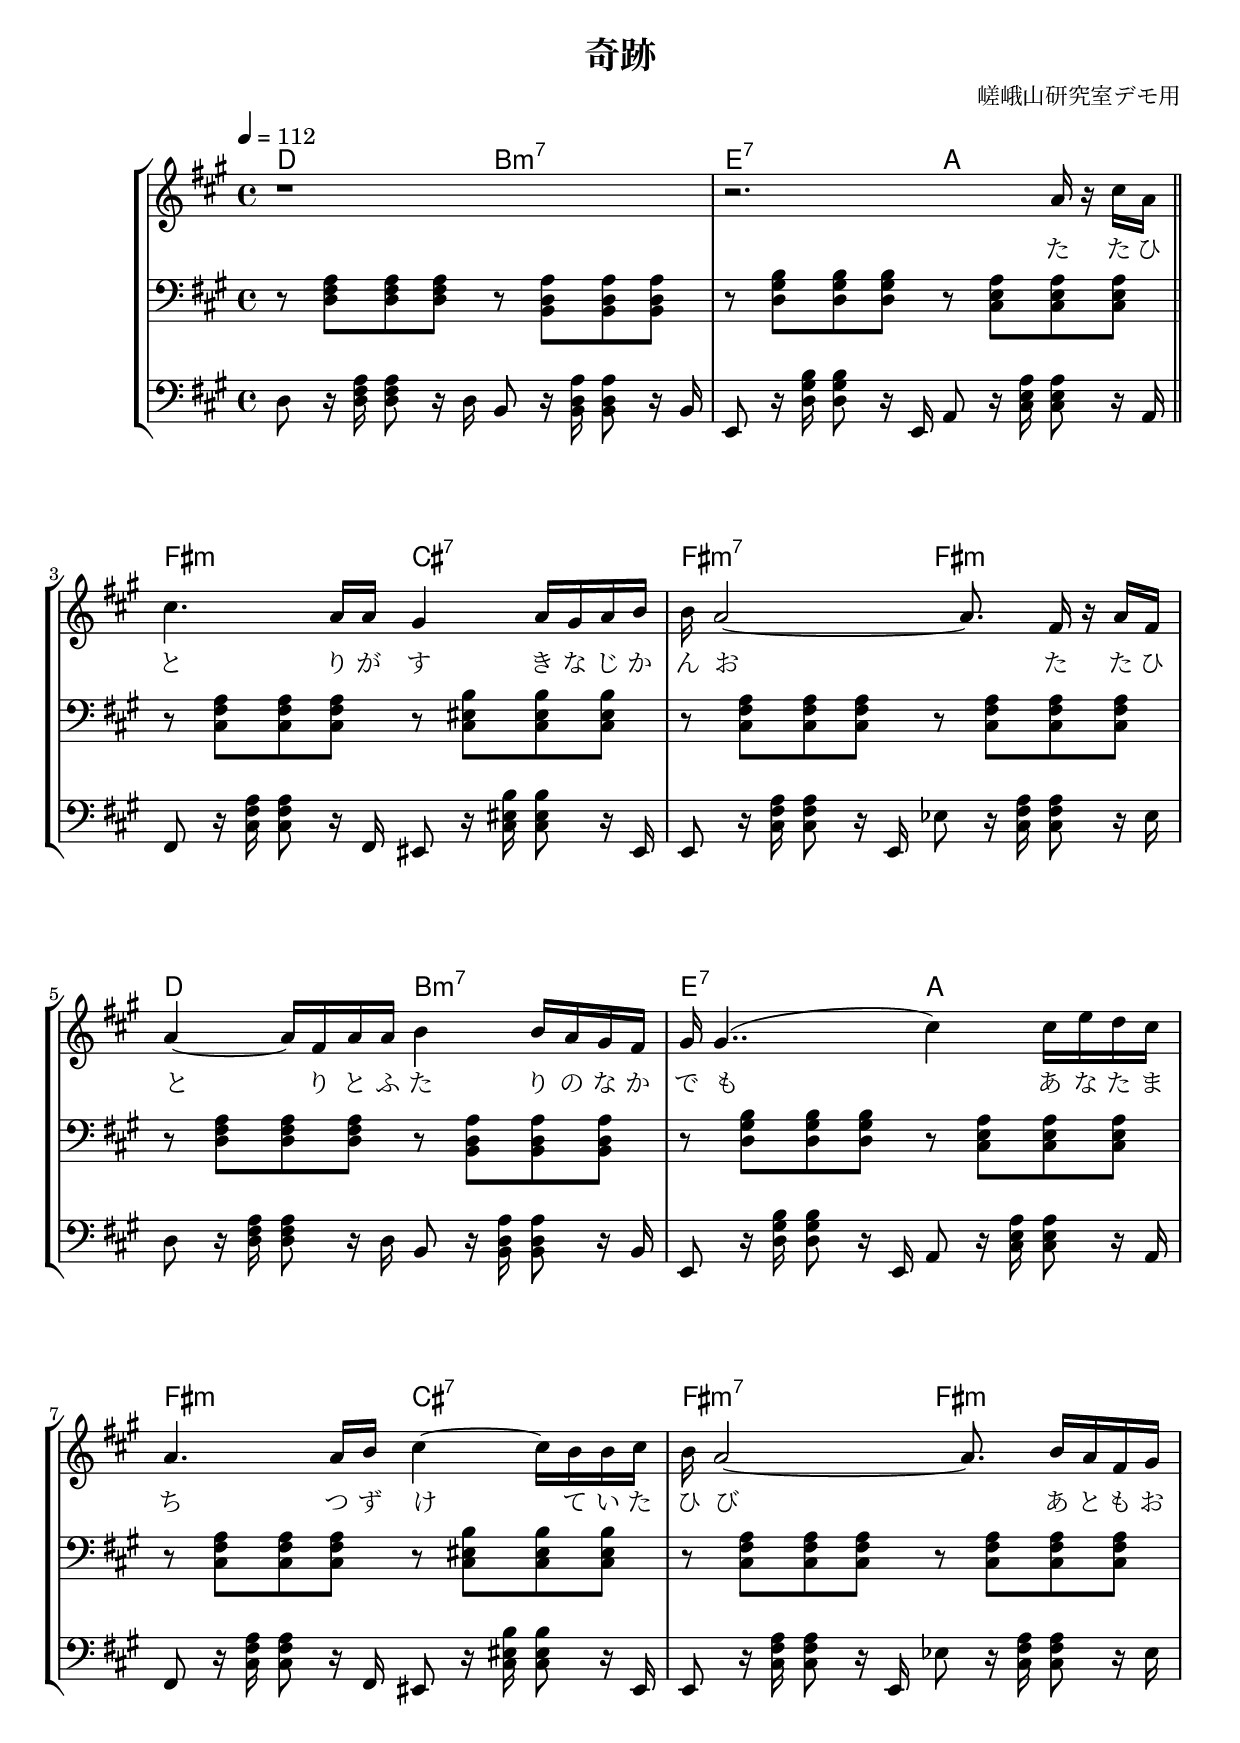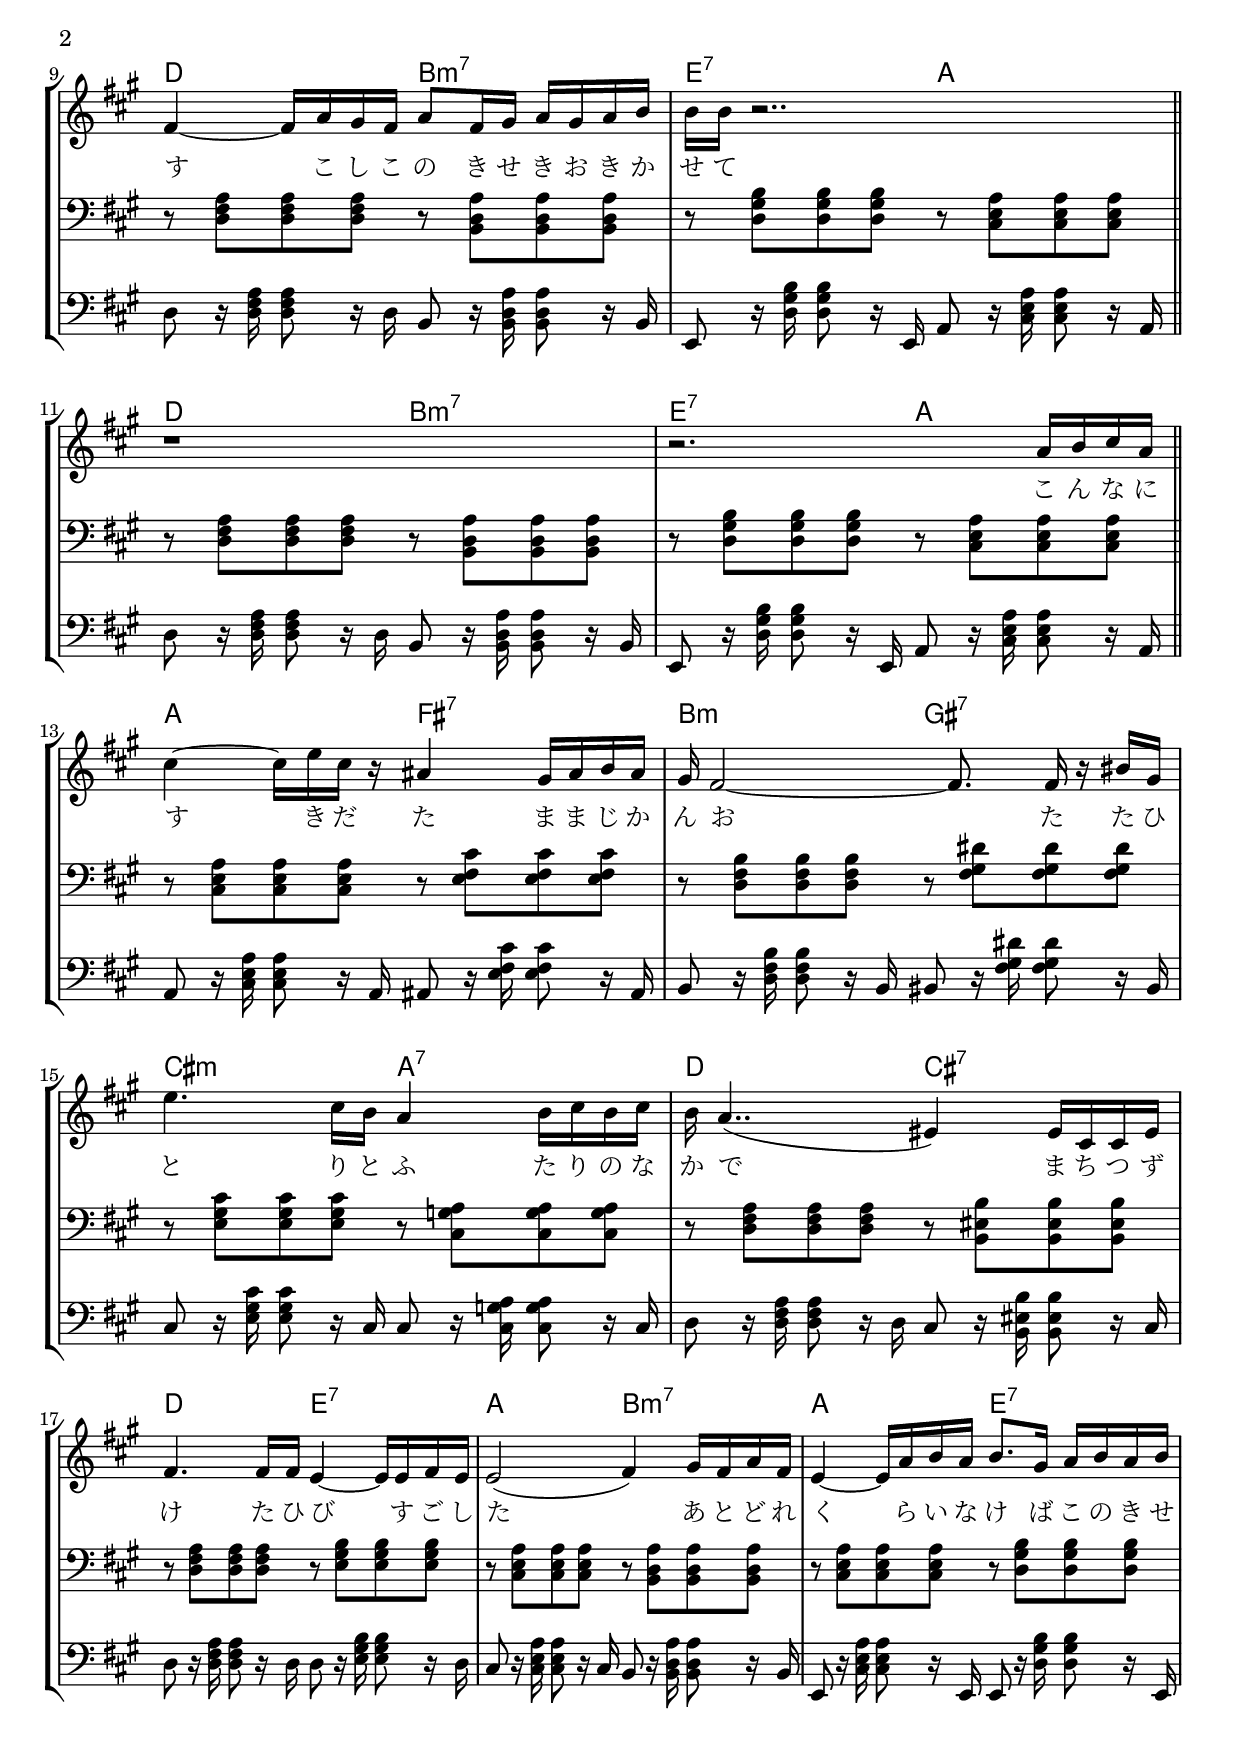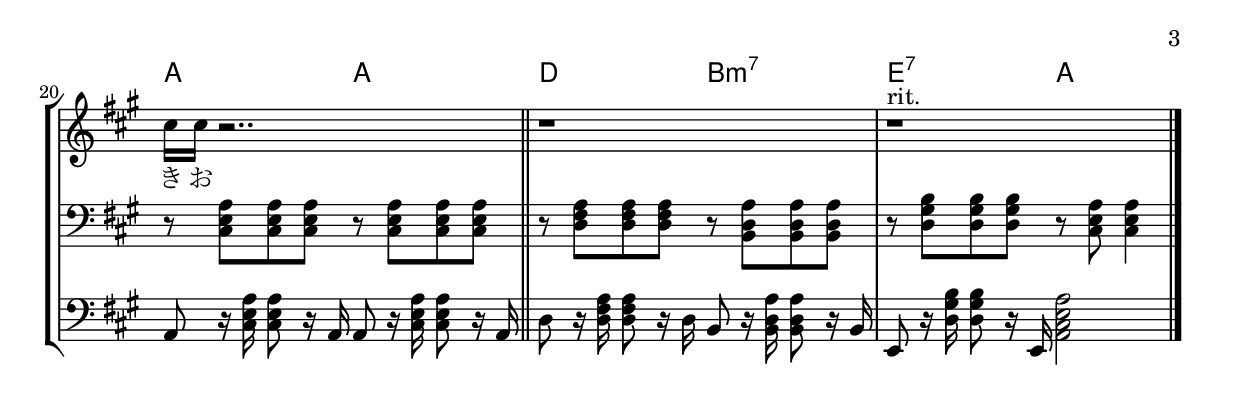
\version "2.12.1"

\header {
	title = \markup {奇跡}
	composer = \markup \center-column {嵯峨山研究室デモ用}
}

harmony = \chordmode {
	d2 b:min7 e:7 a 

	fis:m cis:7 fis:min7 fis:m d b:min7 e:7 a fis:m cis:7 fis:min7 fis:m d b:min7 e:7 a 

	d b:min7 e:7 a 

	a fis:7 b:m gis:7 cis:m a:7 d cis:7 d e:7 a b:min7 a e:7 a a 

	d b:min7 e:7 a 
}

melody = {
	\key a \major
	\tempo 4 = 112
	r1 | r2. 
	\set Staff.midiInstrument = #"mmi0.38"
	a'16  r16  cis''16  a'16 
	cis''4.  a'16  a'16  gis'4  a'16  gis'16  a'16  b'16 
	b'16  a'2~a'8.  fis'16  r16  a'16  fis'16 
	a'4~a'16  fis'16  a'16  a'16  b'4  b'16  a'16  gis'16  fis'16 
	gis'16  gis'4..  (cis''4)  cis''16  e''16  d''16  cis''16 
	a'4.  a'16  b'16  cis''4~cis''16  b'16  b'16  cis''16 
	b'16  a'2~a'8.  b'16  a'16  fis'16  gis'16 
	fis'4~fis'16  a'16  gis'16  fis'16  a'8  fis'16  gis'16  a'16  gis'16  a'16  b'16 
	b'16  b'16  	r2.. 	r1 | r2. 
	\set Staff.midiInstrument = #"fss0.37"
	a'16  b'16  cis''16  a'16 
	cis''4~cis''16  e''16  cis''16  r16  ais'4  gis'16  ais'16  b'16  ais'16 
	gis'16  fis'2~fis'8.  fis'16  r16  bis'16  gis'16 
	e''4.  cis''16  b'16  a'4  b'16  cis''16  b'16  cis''16 
	b'16  a'4..  (eis'4)  eis'16  cis'16  cis'16  eis'16 
	fis'4.  fis'16  fis'16  e'4~e'16  e'16  fis'16  e'16 
	e'2  (fis'4)  gis'16  fis'16  a'16  fis'16 
	e'4~e'16  a'16  b'16  a'16  b'8.  gis'16  a'16  b'16  a'16  b'16 
	cis''16  cis''16  	r2.. 	r1 | r1^"rit." \bar "|."
}

words = \lyricmode {
	
	た  た  ひ  と  り  が  す  き  な  じ  か  ん  お  た  た  ひ  と  り  と  ふ  た  り  の  な  か  で  も  あ  な  た  ま  ち  つ  ず  け  て  い  た  ひ  び  あ  と  も  お  す  こ  し  こ  の  き  せ  き  お  き  か  せ  て  
	
	こ  ん  な  に  す  き  だ  た  ま  ま  じ  か  ん  お  た  た  ひ  と  り  と  ふ  た  り  の  な  か  で  ま  ち  つ  ず  け  た  ひ  び  す  ご  し  た  あ  と  ど  れ  く  ら  い  な  け  ば  こ  の  き  せ  き  お  
	
}

tempochange = {
	\tempo 4 = 112
	r1 | r1 \bar "||"
	\tempo 4 = 112
	r1 | r1 | r1 | r1 | r1 | r1 | r1 | r1 \bar "||"
	\tempo 4 = 112
	r1 | r1 \bar "||"
	\tempo 4 = 112
	r1 | r1 | r1 | r1 | r1 | r1 | r1 | r1 \bar "||"
	\tempo 4 = 112
	r1 | \tempo 4 = 84 r2 \tempo 4 = 74 r2 \bar "|."
}

mainacc = {
	\clef bass
	\set Staff.midiInstrument = #"Electric Guitar (clean)"
	\key a \major
	\tempo 4 = 112
	r8 <d fis a>8 <d fis a>8 <d fis a>8
	r8 <b, d a>8 <b, d a>8 <b, d a>8
	r8 <d gis b>8 <d gis b>8 <d gis b>8
	r8 <cis e a>8 <cis e a>8 <cis e a>8
	\bar "||"

	\set Staff.midiInstrument = #"Electric Guitar (clean)"
	r8 <cis fis a>8 <cis fis a>8 <cis fis a>8
	r8 <cis eis b>8 <cis eis b>8 <cis eis b>8
	r8 <cis fis a>8 <cis fis a>8 <cis fis a>8
	r8 <cis fis a>8 <cis fis a>8 <cis fis a>8
	r8 <d fis a>8 <d fis a>8 <d fis a>8
	r8 <b, d a>8 <b, d a>8 <b, d a>8
	r8 <d gis b>8 <d gis b>8 <d gis b>8
	r8 <cis e a>8 <cis e a>8 <cis e a>8
	r8 <cis fis a>8 <cis fis a>8 <cis fis a>8
	r8 <cis eis b>8 <cis eis b>8 <cis eis b>8
	r8 <cis fis a>8 <cis fis a>8 <cis fis a>8
	r8 <cis fis a>8 <cis fis a>8 <cis fis a>8
	r8 <d fis a>8 <d fis a>8 <d fis a>8
	r8 <b, d a>8 <b, d a>8 <b, d a>8
	r8 <d gis b>8 <d gis b>8 <d gis b>8
	r8 <cis e a>8 <cis e a>8 <cis e a>8
	\bar "||"

	\set Staff.midiInstrument = #"Electric Guitar (clean)"
	r8 <d fis a>8 <d fis a>8 <d fis a>8
	r8 <b, d a>8 <b, d a>8 <b, d a>8
	r8 <d gis b>8 <d gis b>8 <d gis b>8
	r8 <cis e a>8 <cis e a>8 <cis e a>8
	\bar "||"

	\set Staff.midiInstrument = #"Electric Guitar (clean)"
	r8 <cis e a>8 <cis e a>8 <cis e a>8
	r8 <e fis cis'>8 <e fis cis'>8 <e fis cis'>8
	r8 <d fis b>8 <d fis b>8 <d fis b>8
	r8 <fis gis dis'>8 <fis gis dis'>8 <fis gis dis'>8
	r8 <e gis cis'>8 <e gis cis'>8 <e gis cis'>8
	r8 <cis g a>8 <cis g a>8 <cis g a>8
	r8 <d fis a>8 <d fis a>8 <d fis a>8
	r8 <b, eis b>8 <b, eis b>8 <b, eis b>8
	r8 <d fis a>8 <d fis a>8 <d fis a>8
	r8 <e gis b>8 <e gis b>8 <e gis b>8
	r8 <cis e a>8 <cis e a>8 <cis e a>8
	r8 <b, d a>8 <b, d a>8 <b, d a>8
	r8 <cis e a>8 <cis e a>8 <cis e a>8
	r8 <d gis b>8 <d gis b>8 <d gis b>8
	r8 <cis e a>8 <cis e a>8 <cis e a>8
	r8 <cis e a>8 <cis e a>8 <cis e a>8
	\bar "||"

	\set Staff.midiInstrument = #"Electric Guitar (clean)"
	r8 <d fis a>8 <d fis a>8 <d fis a>8
	r8 <b, d a>8 <b, d a>8 <b, d a>8
	r8 <d gis b>8 <d gis b>8 <d gis b>8
	r8 <cis e a>8 <cis e a>4
	\bar "|."
}

subacc = {
	\clef bass
	\set Staff.midiInstrument = #"Synth Bass 2"
	\key a \major
	\tempo 4 = 112
	d8 r16 <d fis a>16 <d fis a>8 r16 d16
	b,8 r16 <b, d a>16 <b, d a>8 r16 b,16
	e,8 r16 <d gis b>16 <d gis b>8 r16 e,16
	a,8 r16 <cis e a>16 <cis e a>8 r16 a,16
	\bar "||"

	\set Staff.midiInstrument = #"Synth Bass 2"
	fis,8 r16 <cis fis a>16 <cis fis a>8 r16 fis,16
	eis,8 r16 <cis eis b>16 <cis eis b>8 r16 eis,16
	e,8 r16 <cis fis a>16 <cis fis a>8 r16 e,16
	es8 r16 <cis fis a>16 <cis fis a>8 r16 es16
	d8 r16 <d fis a>16 <d fis a>8 r16 d16
	b,8 r16 <b, d a>16 <b, d a>8 r16 b,16
	e,8 r16 <d gis b>16 <d gis b>8 r16 e,16
	a,8 r16 <cis e a>16 <cis e a>8 r16 a,16
	fis,8 r16 <cis fis a>16 <cis fis a>8 r16 fis,16
	eis,8 r16 <cis eis b>16 <cis eis b>8 r16 eis,16
	e,8 r16 <cis fis a>16 <cis fis a>8 r16 e,16
	es8 r16 <cis fis a>16 <cis fis a>8 r16 es16
	d8 r16 <d fis a>16 <d fis a>8 r16 d16
	b,8 r16 <b, d a>16 <b, d a>8 r16 b,16
	e,8 r16 <d gis b>16 <d gis b>8 r16 e,16
	a,8 r16 <cis e a>16 <cis e a>8 r16 a,16
	\bar "||"

	\set Staff.midiInstrument = #"Synth Bass 2"
	d8 r16 <d fis a>16 <d fis a>8 r16 d16
	b,8 r16 <b, d a>16 <b, d a>8 r16 b,16
	e,8 r16 <d gis b>16 <d gis b>8 r16 e,16
	a,8 r16 <cis e a>16 <cis e a>8 r16 a,16
	\bar "||"

	\set Staff.midiInstrument = #"Synth Bass 2"
	a,8 r16 <cis e a>16 <cis e a>8 r16 a,16
	ais,8 r16 <e fis cis'>16 <e fis cis'>8 r16 ais,16
	b,8 r16 <d fis b>16 <d fis b>8 r16 b,16
	bis,8 r16 <fis gis dis'>16 <fis gis dis'>8 r16 bis,16
	cis8 r16 <e gis cis'>16 <e gis cis'>8 r16 cis16
	cis8 r16 <cis g a>16 <cis g a>8 r16 cis16
	d8 r16 <d fis a>16 <d fis a>8 r16 d16
	cis8 r16 <b, eis b>16 <b, eis b>8 r16 cis16
	d8 r16 <d fis a>16 <d fis a>8 r16 d16
	d8 r16 <e gis b>16 <e gis b>8 r16 d16
	cis8 r16 <cis e a>16 <cis e a>8 r16 cis16
	b,8 r16 <b, d a>16 <b, d a>8 r16 b,16
	e,8 r16 <cis e a>16 <cis e a>8 r16 e,16
	e,8 r16 <d gis b>16 <d gis b>8 r16 e,16
	a,8 r16 <cis e a>16 <cis e a>8 r16 a,16
	a,8 r16 <cis e a>16 <cis e a>8 r16 a,16
	\bar "||"

	\set Staff.midiInstrument = #"Synth Bass 2"
	d8 r16 <d fis a>16 <d fis a>8 r16 d16
	b,8 r16 <b, d a>16 <b, d a>8 r16 b,16
	e,8 r16 <d gis b>16 <d gis b>8 r16 e,16
	<a, cis e a>2
	\bar "|."
}

percA = {
	\drummode {
	cymr4 cymr4 cymr4 cymr4  |cymr4 cymr8 cymr16 cymr16 cymr4 cymr4  \bar "||"
	cymr4 cymr4 cymr4 cymr4  |cymr4 cymr8 cymr16 cymr16 cymr4 cymr4  |cymr4 cymr4 cymr4 cymr4  |cymr4 cymr2.  |cymr4 cymr4 cymr4 cymr4  |cymr4 cymr8 cymr16 cymr16 cymr4 cymr4  |cymr4 cymr4 cymr4 cymr4  |cymr4 cymr2.  \bar "||"
	cymr4 cymr4 cymr4 cymr4  |cymr4 cymr8 cymr16 cymr16 cymr4 cymr4  \bar "||"
	cymr4 cymr4 cymr4 cymr4  |cymr4 cymr8 cymr16 cymr16 cymr4 cymr4  |cymr4 cymr4 cymr4 cymr4  |cymr4 cymr2.  |cymr4 cymr4 cymr4 cymr4  |cymr4 cymr8 cymr16 cymr16 cymr4 cymr4  |cymr4 cymr4 cymr4 cymr4  |cymr4 cymr2.  \bar "||"
	cymr4 cymr4 cymr4 cymr4  |cymr4 cymr8 cymr16 cymr16 cymr4 cymr4  \bar "|."
	}
}

percB = {
	\drummode {
	r2 sn2  |r2 sn2  \bar "||"
	r2 sn2  |r2 sn2  |r2 sn2  |r8 sn8 sn2.  |r2 sn2  |r2 sn2  |r2 sn2  |r8 sn8 sn2.  \bar "||"
	r2 sn2  |r2 sn2  \bar "||"
	r2 sn2  |r2 sn2  |r2 sn2  |r8 sn8 sn2.  |r2 sn2  |r2 sn2  |r2 sn2  |r8 sn8 sn2.  \bar "||"
	r2 sn2  |r2 sn2  \bar "|."
	}
}

percC = {
	\drummode {
	bd2. r8 bd8  |bd2 r8 bd4.  \bar "||"
	bd2. r8 bd8  |bd2. r8 bd8  |bd2. r8 bd8  |bd4. bd8 bd4. bd8  |bd2. r8 bd8  |bd2. r8 bd8  |bd2. r8 bd8  |bd2 r8 bd4.  \bar "||"
	bd2. r8 bd8  |bd2 r8 bd4.  \bar "||"
	bd2. r8 bd8  |bd2. r8 bd8  |bd2. r8 bd8  |bd4. bd8 bd4. bd8  |bd2. r8 bd8  |bd2. r8 bd8  |bd2. r8 bd8  |bd2 r8 bd4.  \bar "||"
	bd2. r8 bd8  |bd2 r8 bd4.  \bar "|."
	}
}

percD = {
	\drummode {
	r1 |r8. tommh8. tommh2 r8  \bar "||"
	r1 |r1 |r1 |r2 r8 tommh8 tommh4  |r1 |r1 |r1 |r8. tommh8. tommh2 r8  \bar "||"
	r1 |r8. tommh8. tommh2 r8  \bar "||"
	r1 |r1 |r1 |r2 r8 tommh8 tommh4  |r1 |r1 |r1 |r8. tommh8. tommh2 r8  \bar "||"
	r1 |r8. tommh8. tommh2 r8  \bar "|."
	}
}

percE = {
	\drummode {
	r1 |r2. toml8 toml8  \bar "||"
	r1 |r1 |r1 |r2. r8 toml8  |r1 |r1 |r1 |r2. toml8 toml8  \bar "||"
	r1 |r2. toml8 toml8  \bar "||"
	r1 |r1 |r1 |r2. r8 toml8  |r1 |r1 |r1 |r2. toml8 toml8  \bar "||"
	r1 |r2. toml8 toml8  \bar "|."
	}
}

percF = {
	\drummode {
	r1 |hho1  \bar "||"
	r1 |r1 |r1 |r1 |r1 |r1 |r1 |hho1  \bar "||"
	r1 |hho1  \bar "||"
	r1 |r1 |r1 |r1 |r1 |r1 |r1 |hho1  \bar "||"
	r1 |hho1  \bar "|."
	}
}

\score {
	<<
		\new StaffGroup <<
			\new ChordNames {\harmony}
			\new Voice = "melody" {\melody}
			\new Lyrics \lyricsto "melody" \words
			\new Staff = "mainacc" {\mainacc}
			\new Staff = "subacc" {\subacc}
		>>
	>>
	\layout { }
}
